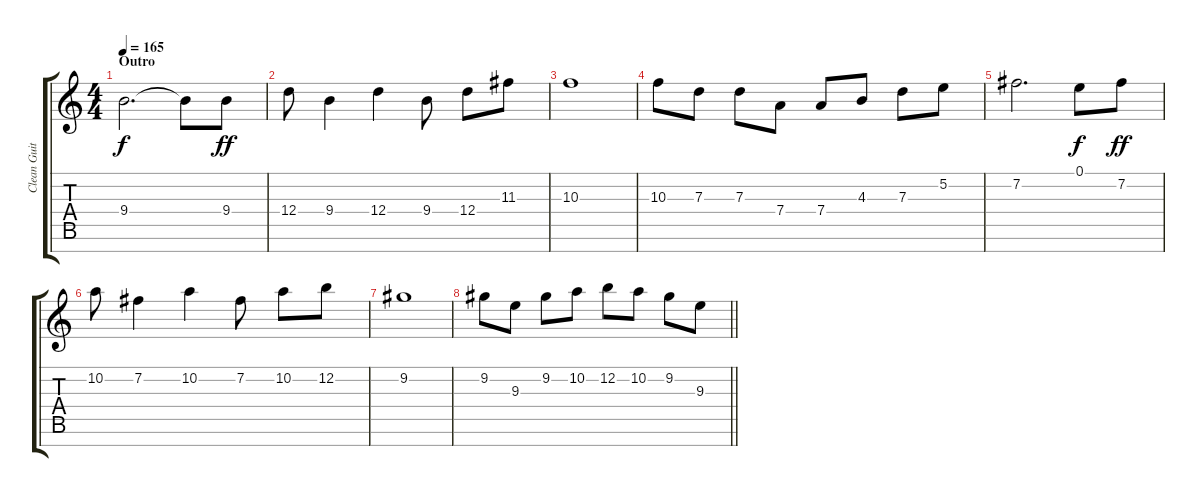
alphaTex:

\track ("Clean Guitar" "Clean Guit") {instrument electricguitarjazz}
\staff {score tabs}
\tuning (E4 B3 G3 D3 A2 E2 B1) {hide}
\ts (4 4)
\section ("" "Outro")
\tempo 165
\clef g2
\ks c
9.4.2{d dy f} 9.4{t}.8 9.4.8{dy ff} |
12.4.8 9.4.4 12.4.4 9.4.8 12.4.8 11.3.8 |
10.3.1 |
10.3.8 7.3.8 7.3.8 7.4.8 7.4.8 4.3.8 7.3.8 5.2.8 |
7.2.2{d} 0.1.8{dy f} 7.2.8{dy ff} |
10.2.8 7.2.4 10.2.4 7.2.8 10.2.8 12.2.8 |
9.2.1 |
\barLineRight lightlight
9.2.8 9.3.8 9.2.8 10.2.8 12.2.8 10.2.8 9.2.8 9.3.8
